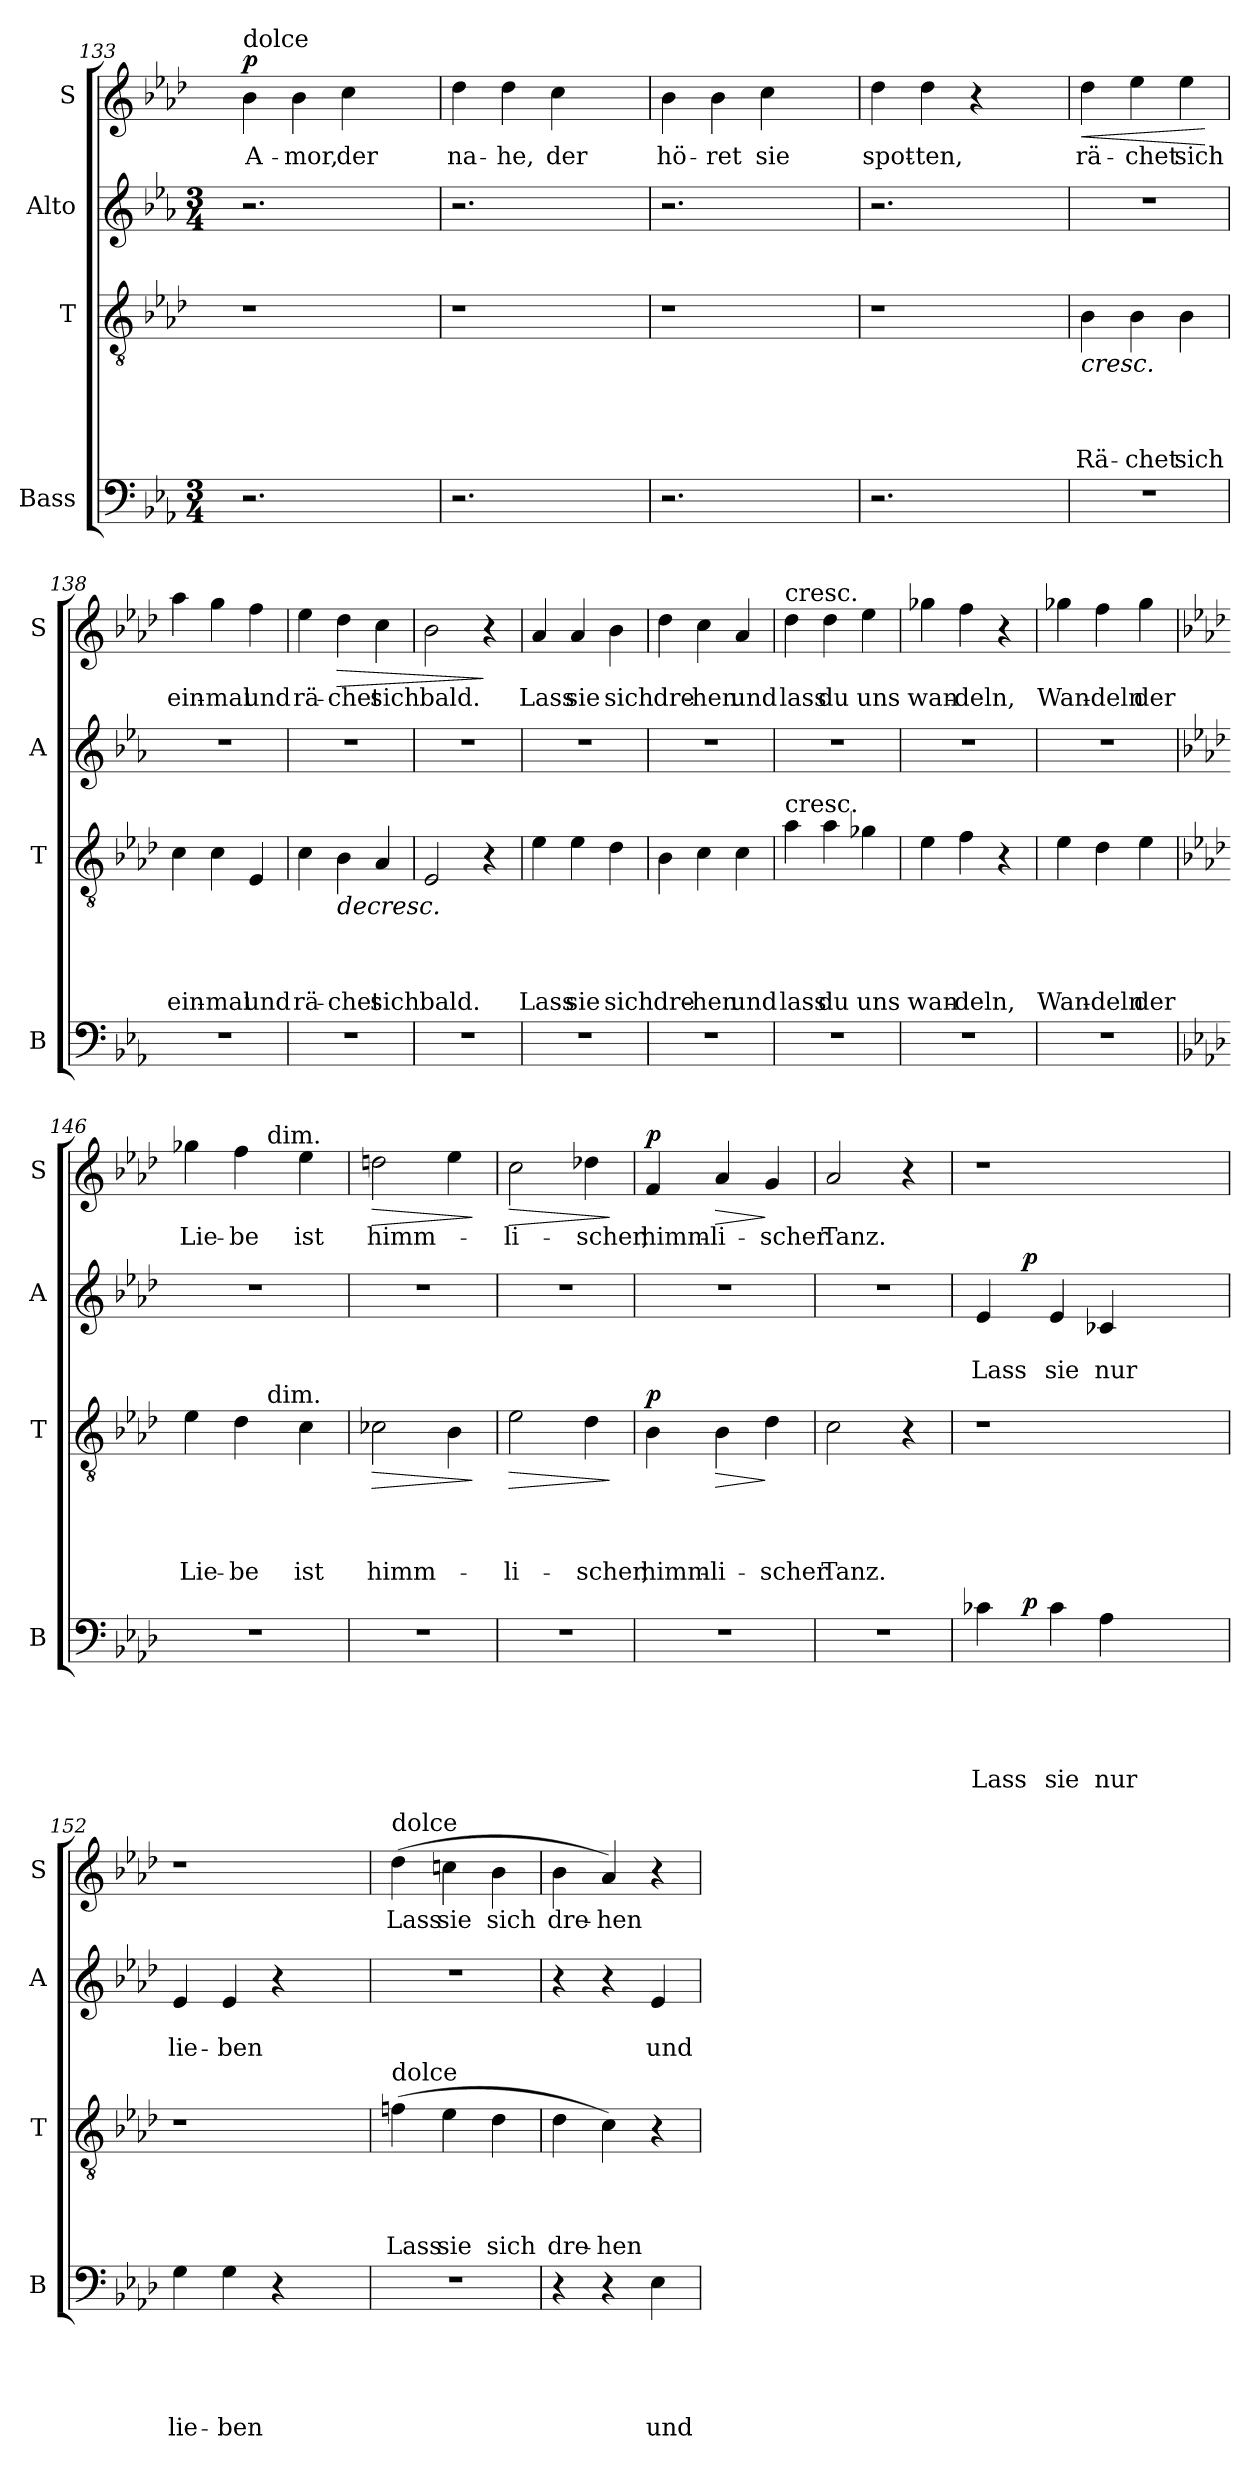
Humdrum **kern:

**kern	**text	**text	**text	**text	**text	**dynam	**kern	**text	**text	**text	**text	**dynam	**kern	**text	**text	**dynam	**kern	**text	**dynam
*part4	*part4	*part4	*part4	*part4	*part4	*part4	*part3	*part3	*part3	*part3	*part3	*part3	*part2	*part2	*part2	*part2	*part1	*part1	*part1
*staff4	*staff4	*staff4	*staff4	*staff4	*staff4	*staff4	*staff3	*staff3	*staff3	*staff3	*staff3	*staff3	*staff2	*staff2	*staff2	*staff2	*staff1	*staff1	*staff1
*I"Bass	*	*	*	*	*	*	*I"T	*	*	*	*	*	*I"Alto	*	*	*	*I"S	*	*
*I'B	*	*	*	*	*	*	*I'T	*	*	*	*	*	*I'A	*	*	*	*I'S	*	*
*clefF4	*	*	*	*	*	*	*clefGv2	*	*	*	*	*	*clefG2	*	*	*	*clefG2	*	*
*k[b-e-a-]	*	*	*	*	*	*	*k[b-e-a-d-]	*	*	*	*	*	*k[b-e-a-]	*	*	*	*k[b-e-a-d-]	*	*
*E-:	*	*	*	*	*	*	*A-:	*	*	*	*	*	*E-:	*	*	*	*A-:	*	*
*M3/4	*	*	*	*	*	*	*	*	*	*	*	*	*M3/4	*	*	*	*	*	*
=133	=133	=133	=133	=133	=133	=133	=133	=133	=133	=133	=133	=133	=133	=133	=133	=133	=133	=133	=133
!	!	!	!	!	!	!	!	!	!	!	!	!	!	!	!	!	!LO:TX:a:t=dolce	!	!
!	!	!	!	!	!	!	!LO:N:vis=1	!	!	!	!	!	!	!	!	!	!	!LO:LY:b	!LO:DY:a
2.r	.	.	.	.	.	.	1r	.	.	.	.	.	2.r	.	.	.	4b-\	A-	p
!	!	!	!	!	!	!	!	!	!	!	!	!	!	!	!	!	!	!LO:LY:b	!
.	.	.	.	.	.	.	.	.	.	.	.	.	.	.	.	.	4b-\	-mor,	.
!	!	!	!	!	!	!	!	!	!	!	!	!	!	!	!	!	!	!LO:LY:b	!
.	.	.	.	.	.	.	.	.	.	.	.	.	.	.	.	.	4cc\	der	.
4ryy	.	.	.	.	.	.	.	.	.	.	.	.	4ryy	.	.	.	4ryy	.	.
=134	=134	=134	=134	=134	=134	=134	=134	=134	=134	=134	=134	=134	=134	=134	=134	=134	=134	=134	=134
!	!	!	!	!	!	!	!LO:N:vis=1	!	!	!	!	!	!	!	!	!	!	!LO:LY:b	!
2.r	.	.	.	.	.	.	1r	.	.	.	.	.	2.r	.	.	.	4dd-\	na-	.
!	!	!	!	!	!	!	!	!	!	!	!	!	!	!	!	!	!	!LO:LY:b	!
.	.	.	.	.	.	.	.	.	.	.	.	.	.	.	.	.	4dd-\	-he,	.
!	!	!	!	!	!	!	!	!	!	!	!	!	!	!	!	!	!	!LO:LY:b	!
.	.	.	.	.	.	.	.	.	.	.	.	.	.	.	.	.	4cc\	der	.
4ryy	.	.	.	.	.	.	.	.	.	.	.	.	4ryy	.	.	.	4ryy	.	.
=135	=135	=135	=135	=135	=135	=135	=135	=135	=135	=135	=135	=135	=135	=135	=135	=135	=135	=135	=135
!	!	!	!	!	!	!	!LO:N:vis=1	!	!	!	!	!	!	!	!	!	!	!LO:LY:b	!
2.r	.	.	.	.	.	.	1r	.	.	.	.	.	2.r	.	.	.	4b-\	hö-	.
!	!	!	!	!	!	!	!	!	!	!	!	!	!	!	!	!	!	!LO:LY:b	!
.	.	.	.	.	.	.	.	.	.	.	.	.	.	.	.	.	4b-\	-ret	.
!	!	!	!	!	!	!	!	!	!	!	!	!	!	!	!	!	!	!LO:LY:b	!
.	.	.	.	.	.	.	.	.	.	.	.	.	.	.	.	.	4cc\	sie	.
4ryy	.	.	.	.	.	.	.	.	.	.	.	.	4ryy	.	.	.	4ryy	.	.
=136	=136	=136	=136	=136	=136	=136	=136	=136	=136	=136	=136	=136	=136	=136	=136	=136	=136	=136	=136
!	!	!	!	!	!	!	!LO:N:vis=1	!	!	!	!	!	!	!	!	!	!	!LO:LY:b	!
2.r	.	.	.	.	.	.	1r	.	.	.	.	.	2.r	.	.	.	4dd-\	spot-	.
!	!	!	!	!	!	!	!	!	!	!	!	!	!	!	!	!	!	!LO:LY:b:rj	!
.	.	.	.	.	.	.	.	.	.	.	.	.	.	.	.	.	4dd-\	-ten,	.
.	.	.	.	.	.	.	.	.	.	.	.	.	.	.	.	.	4r	.	.
4ryy	.	.	.	.	.	.	.	.	.	.	.	.	4ryy	.	.	.	4ryy	.	.
=137	=137	=137	=137	=137	=137	=137	=137	=137	=137	=137	=137	=137	=137	=137	=137	=137	=137	=137	=137
!	!	!	!	!	!	!	!	!	!	!	!LO:LY:b	!LO:HP:b	!	!	!	!	!	!LO:LY:b	!LO:HP:b
2.r	.	.	.	.	.	.	4B-\	.	.	.	Rä-	<	2.r	.	.	.	4dd-\	rä-	<
!	!	!	!	!	!	!	!	!	!	!	!LO:LY:b:rj	!	!	!	!	!	!	!LO:LY:b	!
.	.	.	.	.	.	.	4B-\	.	.	.	-chet	.	.	.	.	.	4ee-\	-chet	.
!	!	!	!	!	!	!	!	!	!	!	!LO:LY:b	!	!	!	!	!	!	!LO:LY:b	!
.	.	.	.	.	.	.	4B-\	.	.	.	sich	.	.	.	.	.	4ee-\	sich	.
.	.	.	.	.	.	.	.	.	.	.	.	.	.	.	.	.	.	.	[
!!LO:PB:g=z
=138	=138	=138	=138	=138	=138	=138	=138	=138	=138	=138	=138	=138	=138	=138	=138	=138	=138	=138	=138
!	!	!	!	!	!	!	!	!	!	!	!LO:LY:b	!	!	!	!	!	!	!LO:LY:b	!
2.r	.	.	.	.	.	.	4c\	.	.	.	ein-	.	2.r	.	.	.	4aa-\	ein-	.
!	!	!	!	!	!	!	!	!	!	!	!LO:LY:b:rj	!	!	!	!	!	!	!LO:LY:b:rj	!
.	.	.	.	.	.	.	4c\	.	.	.	-mal	.	.	.	.	.	4gg\	-mal	.
!	!	!	!	!	!	!	!	!	!	!	!LO:LY:b	!	!	!	!	!	!	!LO:LY:b	!
.	.	.	.	.	.	.	4E-/	.	.	.	und	.	.	.	.	.	4ff\	und	.
=139	=139	=139	=139	=139	=139	=139	=139	=139	=139	=139	=139	=139	=139	=139	=139	=139	=139	=139	=139
!	!	!	!	!	!	!	!	!	!	!	!LO:LY:b	!	!	!	!	!	!	!LO:LY:b	!
2.r	.	.	.	.	.	.	4c\	.	.	.	rä-	.	2.r	.	.	.	4ee-\	rä-	.
!	!	!	!	!	!	!	!	!	!	!	!LO:LY:b	!LO:HP:b	!	!	!	!	!	!LO:LY:b	!LO:HP:b
.	.	.	.	.	.	.	4B-\	.	.	.	-chet	>	.	.	.	.	4dd-\	-chet	>
!	!	!	!	!	!	!	!	!	!	!	!LO:LY:b	!	!	!	!	!	!	!LO:LY:b	!
.	.	.	.	.	.	.	4A-/	.	.	.	sich	.	.	.	.	.	4cc\	sich	.
=140	=140	=140	=140	=140	=140	=140	=140	=140	=140	=140	=140	=140	=140	=140	=140	=140	=140	=140	=140
!	!	!	!	!	!	!	!	!	!	!	!LO:LY:b	!	!	!	!	!	!	!LO:LY:b	!
2.r	.	.	.	.	.	.	2E-/	.	.	.	bald.	.	2.r	.	.	.	2b-\	bald.	.
.	.	.	.	.	.	.	4r	.	.	.	.	[	.	.	.	.	4r	.	]
=141	=141	=141	=141	=141	=141	=141	=141	=141	=141	=141	=141	=141	=141	=141	=141	=141	=141	=141	=141
!	!	!	!	!	!	!	!	!	!	!	!LO:LY:b	!	!	!	!	!	!	!LO:LY:b	!
2.r	.	.	.	.	.	.	4e-\	.	.	.	Lass	.	2.r	.	.	.	4a-/	Lass	.
!	!	!	!	!	!	!	!	!	!	!	!LO:LY:b	!	!	!	!	!	!	!LO:LY:b	!
.	.	.	.	.	.	.	4e-\	.	.	.	sie	.	.	.	.	.	4a-/	sie	.
!	!	!	!	!	!	!	!	!	!	!	!LO:LY:b	!	!	!	!	!	!	!LO:LY:b	!
.	.	.	.	.	.	.	4d-\	.	.	.	sich	.	.	.	.	.	4b-\	sich	.
=142	=142	=142	=142	=142	=142	=142	=142	=142	=142	=142	=142	=142	=142	=142	=142	=142	=142	=142	=142
!	!	!	!	!	!	!	!	!	!	!	!LO:LY:b	!	!	!	!	!	!	!LO:LY:b	!
2.r	.	.	.	.	.	.	4B-\	.	.	.	dre-	.	2.r	.	.	.	4dd-\	dre-	.
!	!	!	!	!	!	!	!	!	!	!	!LO:LY:b:rj	!	!	!	!	!	!	!LO:LY:b:rj	!
.	.	.	.	.	.	.	4c\	.	.	.	-hen	.	.	.	.	.	4cc\	-hen	.
!	!	!	!	!	!	!	!	!	!	!	!LO:LY:b	!	!	!	!	!	!	!LO:LY:b	!
.	.	.	.	.	.	.	4c\	.	.	.	und	.	.	.	.	.	4a-/	und	.
=143	=143	=143	=143	=143	=143	=143	=143	=143	=143	=143	=143	=143	=143	=143	=143	=143	=143	=143	=143
!	!	!	!	!	!	!	!	!	!	!	!	!	!	!	!	!	!LO:TX:a:t=cresc.	!	!
!	!	!	!	!	!	!	!LO:TX:a:t=cresc.	!	!	!	!	!	!	!	!	!	!	!	!
!	!	!	!	!	!	!	!	!	!	!	!LO:LY:b	!	!	!	!	!	!	!LO:LY:b	!
2.r	.	.	.	.	.	.	4a-\	.	.	.	lass	.	2.r	.	.	.	4dd-\	lass	.
!	!	!	!	!	!	!	!	!	!	!	!LO:LY:b	!	!	!	!	!	!	!LO:LY:b	!
.	.	.	.	.	.	.	4a-\	.	.	.	du	.	.	.	.	.	4dd-\	du	.
!	!	!	!	!	!	!	!	!	!	!	!LO:LY:b	!	!	!	!	!	!	!LO:LY:b	!
.	.	.	.	.	.	.	4g-X\	.	.	.	uns	.	.	.	.	.	4ee-\	uns	.
=144	=144	=144	=144	=144	=144	=144	=144	=144	=144	=144	=144	=144	=144	=144	=144	=144	=144	=144	=144
!	!	!	!	!	!	!	!	!	!	!	!LO:LY:b	!	!	!	!	!	!	!LO:LY:b	!
2.r	.	.	.	.	.	.	4e-\	.	.	.	wan-	.	2.r	.	.	.	4gg-X\	wan-	.
!	!	!	!	!	!	!	!	!	!	!	!LO:LY:b	!	!	!	!	!	!	!LO:LY:b	!
.	.	.	.	.	.	.	4f\	.	.	.	-deln,	.	.	.	.	.	4ff\	-deln,	.
.	.	.	.	.	.	.	4r	.	.	.	.	.	.	.	.	.	4r	.	.
=145	=145	=145	=145	=145	=145	=145	=145	=145	=145	=145	=145	=145	=145	=145	=145	=145	=145	=145	=145
!	!	!	!	!	!	!	!	!	!	!	!LO:LY:b	!	!	!	!	!	!	!LO:LY:b	!
2.r	.	.	.	.	.	.	4e-\	.	.	.	Wan-	.	2.r	.	.	.	4gg-X\	Wan-	.
!	!	!	!	!	!	!	!	!	!	!	!LO:LY:b:rj	!	!	!	!	!	!	!LO:LY:b:rj	!
.	.	.	.	.	.	.	4d-\	.	.	.	-deln	.	.	.	.	.	4ff\	-deln	.
!	!	!	!	!	!	!	!	!	!	!	!LO:LY:b	!	!	!	!	!	!	!LO:LY:b	!
.	.	.	.	.	.	.	4e-\	.	.	.	der	.	.	.	.	.	4gg-\	der	.
!!LO:LB:g=z
=146	=146	=146	=146	=146	=146	=146	=146	=146	=146	=146	=146	=146	=146	=146	=146	=146	=146	=146	=146
*k[b-e-a-d-]	*	*	*	*	*	*	*	*	*	*	*	*	*k[b-e-a-d-]	*	*	*	*	*	*
*A-:	*	*	*	*	*	*	*	*	*	*	*	*	*A-:	*	*	*	*	*	*
!LO:N:vis=1	!	!	!	!	!	!	!	!	!	!	!LO:LY:b	!	!LO:N:vis=1	!	!	!	!	!LO:LY:b	!
*	*	*	*	*	*	*	*^	*	*	*	*	*	*	*	*	*	*^	*	*
2.r	.	.	.	.	.	.	4e-\	4.ryy	.	.	.	Lie-	.	2.r	.	.	.	4gg-X\	4.ryy	Lie-	.
!	!	!	!	!	!	!	!	!	!	!	!	!LO:LY:b:rj	!	!	!	!	!	!	!	!LO:LY:b:rj	!
.	.	.	.	.	.	.	4d-\	.	.	.	.	-be	.	.	.	.	.	4ff\	.	-be	.
!	!	!	!	!	!	!	!	!	!	!	!	!	!	!	!	!	!	!	!LO:TX:a:t=dim.	!	!
!	!	!	!	!	!	!	!	!LO:TX:a:t=dim.	!	!	!	!	!	!	!	!	!	!	!	!	!
.	.	.	.	.	.	.	.	4.ryy	.	.	.	.	.	.	.	.	.	.	4.ryy	.	.
!	!	!	!	!	!	!	!	!	!	!	!	!LO:LY:b	!	!	!	!	!	!	!	!LO:LY:b	!
.	.	.	.	.	.	.	4c\	.	.	.	.	ist	.	.	.	.	.	4ee-\	.	ist	.
=147	=147	=147	=147	=147	=147	=147	=147	=147	=147	=147	=147	=147	=147	=147	=147	=147	=147	=147	=147	=147	=147
!LO:N:vis=1	!	!	!	!	!	!	!	!	!	!	!	!LO:LY:b	!LO:HP:b	!LO:N:vis=1	!	!	!	!	!	!LO:LY:b	!LO:HP:b
*	*	*	*	*	*	*	*v	*v	*	*	*	*	*	*	*	*	*	*v	*v	*	*
2.r	.	.	.	.	.	.	2c-X\	.	.	.	himm-	>	2.r	.	.	.	2ddn\	himm-	>
.	.	.	.	.	.	.	4B-\	.	.	.	.	.	.	.	.	.	4ee-\	.	.
.	.	.	.	.	.	.	.	.	.	.	.	]	.	.	.	.	.	.	]
=148	=148	=148	=148	=148	=148	=148	=148	=148	=148	=148	=148	=148	=148	=148	=148	=148	=148	=148	=148
!LO:N:vis=1	!	!	!	!	!	!	!	!	!	!	!LO:LY:b	!LO:HP:b	!LO:N:vis=1	!	!	!	!	!LO:LY:b	!LO:HP:b
2.r	.	.	.	.	.	.	2e-\	.	.	.	-li-	>	2.r	.	.	.	2cc\	-li-	>
!	!	!	!	!	!	!	!	!	!	!	!LO:LY:b	!	!	!	!	!	!	!LO:LY:b	!
.	.	.	.	.	.	.	4d-\	.	.	.	-scher,	.	.	.	.	.	4dd-X\	-scher,	.
.	.	.	.	.	.	.	.	.	.	.	.	]	.	.	.	.	.	.	]
=149	=149	=149	=149	=149	=149	=149	=149	=149	=149	=149	=149	=149	=149	=149	=149	=149	=149	=149	=149
!LO:N:vis=1	!	!	!	!	!	!	!	!	!	!	!LO:LY:b	!LO:DY:a	!LO:N:vis=1	!	!	!	!	!LO:LY:b	!LO:DY:a
2.r	.	.	.	.	.	.	4B-\	.	.	.	himm-	p	2.r	.	.	.	4f/	himm-	p
!	!	!	!	!	!	!	!	!	!	!	!LO:LY:b	!LO:HP:b	!	!	!	!	!	!LO:LY:b	!LO:HP:b
.	.	.	.	.	.	.	4B-\	.	.	.	-li-	>	.	.	.	.	4a-/	-li-	>
!	!	!	!	!	!	!	!	!	!	!	!LO:LY:b:rj	!	!	!	!	!	!	!LO:LY:b:rj	!
.	.	.	.	.	.	.	4d-\	.	.	.	-scher	] ]	.	.	.	.	4g/	-scher	]
=150	=150	=150	=150	=150	=150	=150	=150	=150	=150	=150	=150	=150	=150	=150	=150	=150	=150	=150	=150
!LO:N:vis=1	!	!	!	!	!	!	!	!	!	!	!LO:LY:b	!	!LO:N:vis=1	!	!	!	!	!LO:LY:b	!
2.r	.	.	.	.	.	.	2c\	.	.	.	Tanz.	.	2.r	.	.	.	2a-/	Tanz.	.
.	.	.	.	.	.	.	4r	.	.	.	.	.	.	.	.	.	4r	.	.
=151	=151	=151	=151	=151	=151	=151	=151	=151	=151	=151	=151	=151	=151	=151	=151	=151	=151	=151	=151
!	!	!	!	!	!	!	!	!	!	!	!	!	!LO:TX:a:t=piu	!	!	!	!	!	!
!LO:TX:a:t=piu	!	!	!	!	!	!	!	!	!	!	!	!	!	!	!	!	!	!	!
!	!	!	!	!	!LO:LY:b	!	!LO:N:vis=1	!	!	!	!	!	!	!	!LO:LY:b	!	!LO:N:vis=1	!	!
*^	*	*	*	*	*	*	*	*	*	*	*	*	*^	*	*	*	*	*	*
4c-X\	8ryy	.	.	.	.	Lass	.	1r	.	.	.	.	.	4e-/	8ryy	.	Lass	.	1r	.	.
.	32ryy	.	.	.	.	.	.	.	.	.	.	.	.	.	32ryy	.	.	.	.	.	.
!	!	!	!	!	!	!	!LO:DY:a	!	!	!	!	!	!	!	!	!	!	!LO:DY:a	!	!	!
.	2ryy	.	.	.	.	.	p	.	.	.	.	.	.	.	2ryy	.	.	p	.	.	.
!	!	!	!	!	!	!LO:LY:b	!	!	!	!	!	!	!	!	!	!	!LO:LY:b	!	!	!	!
4c-\	.	.	.	.	.	sie	.	.	.	.	.	.	.	4e-/	.	.	sie	.	.	.	.
!	!	!	!	!	!	!LO:LY:b	!	!	!	!	!	!	!	!	!	!	!LO:LY:b	!	!	!	!
4A-\	.	.	.	.	.	nur	.	.	.	.	.	.	.	4c-X/	.	.	nur	.	.	.	.
.	4ryy	.	.	.	.	.	.	.	.	.	.	.	.	.	4ryy	.	.	.	.	.	.
4ryy	.	.	.	.	.	.	.	.	.	.	.	.	.	4ryy	.	.	.	.	.	.	.
.	16.ryy	.	.	.	.	.	.	.	.	.	.	.	.	.	16.ryy	.	.	.	.	.	.
=152	=152	=152	=152	=152	=152	=152	=152	=152	=152	=152	=152	=152	=152	=152	=152	=152	=152	=152	=152	=152	=152
!	!	!	!	!	!	!LO:LY:b	!	!LO:N:vis=1	!	!	!	!	!	!	!	!	!LO:LY:b	!	!LO:N:vis=1	!	!
*v	*v	*	*	*	*	*	*	*	*	*	*	*	*	*v	*v	*	*	*	*	*	*
4G\	.	.	.	.	lie-	.	1r	.	.	.	.	.	4e-/	.	lie-	.	1r	.	.
!	!	!	!	!	!LO:LY:b:rj	!	!	!	!	!	!	!	!	!	!LO:LY:b:rj	!	!	!	!
4G\	.	.	.	.	-ben	.	.	.	.	.	.	.	4e-/	.	-ben	.	.	.	.
4r	.	.	.	.	.	.	.	.	.	.	.	.	4r	.	.	.	.	.	.
4ryy	.	.	.	.	.	.	.	.	.	.	.	.	4ryy	.	.	.	.	.	.
=153	=153	=153	=153	=153	=153	=153	=153	=153	=153	=153	=153	=153	=153	=153	=153	=153	=153	=153	=153
!	!	!	!	!	!	!	!	!	!	!	!	!	!	!	!	!	!LO:TX:a:t=dolce	!	!
!	!	!	!	!	!	!	!LO:TX:a:t=dolce	!	!	!	!	!	!	!	!	!	!	!	!
!LO:N:vis=1	!	!	!	!	!	!	!	!	!	!	!LO:LY:b	!	!LO:N:vis=1	!	!	!	!	!LO:LY:b	!
2.r	.	.	.	.	.	.	(>4fn\	.	.	.	Lass	.	2.r	.	.	.	(>4dd-\	Lass	.
!	!	!	!	!	!	!	!	!	!	!	!LO:LY:b	!	!	!	!	!	!	!LO:LY:b	!
.	.	.	.	.	.	.	4e-\	.	.	.	sie	.	.	.	.	.	4ccn\	sie	.
!	!	!	!	!	!	!	!	!	!	!	!LO:LY:b	!	!	!	!	!	!	!LO:LY:b	!
.	.	.	.	.	.	.	4d-\	.	.	.	sich	.	.	.	.	.	4b-\	sich	.
!!LO:LB:g=z
=154	=154	=154	=154	=154	=154	=154	=154	=154	=154	=154	=154	=154	=154	=154	=154	=154	=154	=154	=154
!	!	!	!	!	!	!	!	!	!	!	!LO:LY:b	!	!	!	!	!	!	!LO:LY:b	!
4r	.	.	.	.	.	.	4d-\	.	.	.	dre-	.	4r	.	.	.	4b-\	dre-	.
!	!	!	!	!	!	!	!	!	!	!	!LO:LY:b:rj	!	!	!	!	!	!	!LO:LY:b:rj	!
4r	.	.	.	.	.	.	4c\)	.	.	.	-hen	.	4r	.	.	.	4a-/)	-hen	.
!	!	!	!	!	!LO:LY:b	!	!	!	!	!	!	!	!	!	!LO:LY:b	!	!	!	!
4E-\	.	.	.	.	und	.	4r	.	.	.	.	.	4e-/	.	und	.	4r	.	.
=	=	=	=	=	=	=	=	=	=	=	=	=	=	=	=	=	=	=	=
*-	*-	*-	*-	*-	*-	*-	*-	*-	*-	*-	*-	*-	*-	*-	*-	*-	*-	*-	*-
